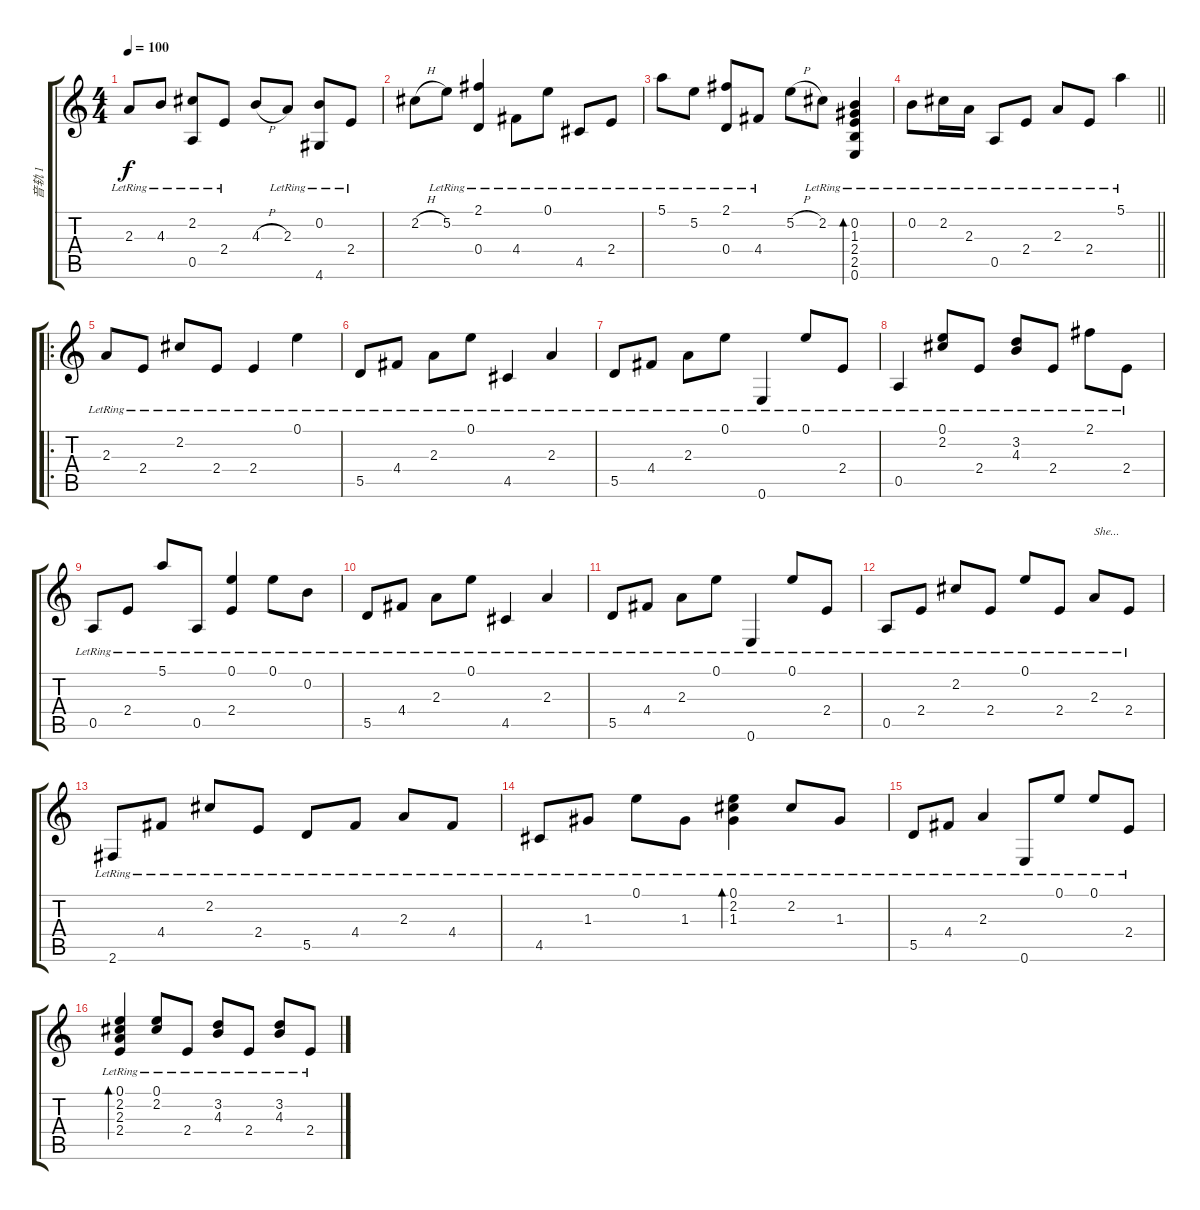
\track ("音轨 1" "音轨 1") {instrument acousticguitarsteel}
\staff {score tabs}
\tuning (E4 B3 G3 D3 A2 E2) {hide}
\ts (4 4)
\tempo 100
\clef g2
\ks c
2.3{lr}.8{dy f instrument acousticguitarsteel} 4.3{lr}.8 (2.2{lr} 0.5{lr}).8 2.4{lr}.8 4.3{h}.8 2.3{lr}.8 (0.2{lr} 4.6{lr}).8 2.4{lr}.8 |
2.2{h}.8 5.2{lr}.8 (2.1{lr} 0.4{lr}).4 4.4{lr}.8 0.1{lr}.8 4.5{lr}.8 2.4{lr}.8{txt ""} |
5.1{lr}.8 5.2{lr}.8 (2.1{lr} 0.4{lr}).8 4.4{lr}.8 5.2{h}.8 2.2{lr}.8 (0.2{lr} 1.3{lr} 2.4{lr} 2.5{lr} 0.6{lr}).4{bd 120} |
\barLineRight lightlight
0.2{lr}.8 2.2{lr}.16 2.3{lr}.16 0.5{lr}.8 2.4{lr}.8 2.3{lr}.8 2.4{lr}.8 5.1{lr}.4 |
\ro
2.3{lr}.8 2.4{lr}.8 2.2{lr}.8 2.4{lr}.8 2.4{lr}.4 0.1{lr}.4 |
5.5{lr}.8 4.4{lr}.8 2.3{lr}.8 0.1{lr}.8 4.5{lr}.4 2.3{lr}.4 |
5.5{lr}.8 4.4{lr}.8 2.3{lr}.8 0.1{lr}.8 0.6{lr}.4 0.1{lr}.8 2.4{lr}.8 |
0.5{lr}.4 (0.1{lr} 2.2{lr}).8 2.4{lr}.8 (3.2{lr} 4.3{lr}).8 2.4{lr}.8 2.1{lr}.8 2.4{lr}.8 |
0.5{lr}.8 2.4{lr}.8 5.1{lr}.8 0.5{lr}.8 (0.1{lr} 2.4{lr}).4 0.1{lr}.8 0.2{lr}.8 |
5.5{lr}.8 4.4{lr}.8 2.3{lr}.8 0.1{lr}.8 4.5{lr}.4 2.3{lr}.4 |
5.5{lr}.8 4.4{lr}.8 2.3{lr}.8 0.1{lr}.8 0.6{lr}.4 0.1{lr}.8 2.4{lr}.8 |
0.5{lr}.8 2.4{lr}.8 2.2{lr}.8 2.4{lr}.8 0.1{lr}.8 2.4{lr}.8 2.3{lr}.8{txt "She..."} 2.4{lr}.8 |
2.6{lr}.8 4.4{lr}.8 2.2{lr}.8 2.4{lr}.8 5.5{lr}.8 4.4{lr}.8 2.3{lr}.8 4.4{lr}.8 |
4.5{lr}.8 1.3{lr}.8 0.1{lr}.8 1.3{lr}.8 (0.1{lr} 2.2{lr} 1.3{lr}).4{bd 240} 2.2{lr}.8 1.3{lr}.8 |
5.5{lr}.8 4.4{lr}.8 2.3{lr}.4 0.6{lr}.8 0.1{lr}.8 0.1{lr}.8 2.4{lr}.8 |
(0.1{lr} 2.2{lr} 2.3{lr} 2.4{lr}).4{bd 240} (0.1{lr} 2.2{lr}).8 2.4{lr}.8 (3.2{lr} 4.3{lr}).8 2.4{lr}.8 (3.2{lr} 4.3{lr}).8 2.4{lr}.8
